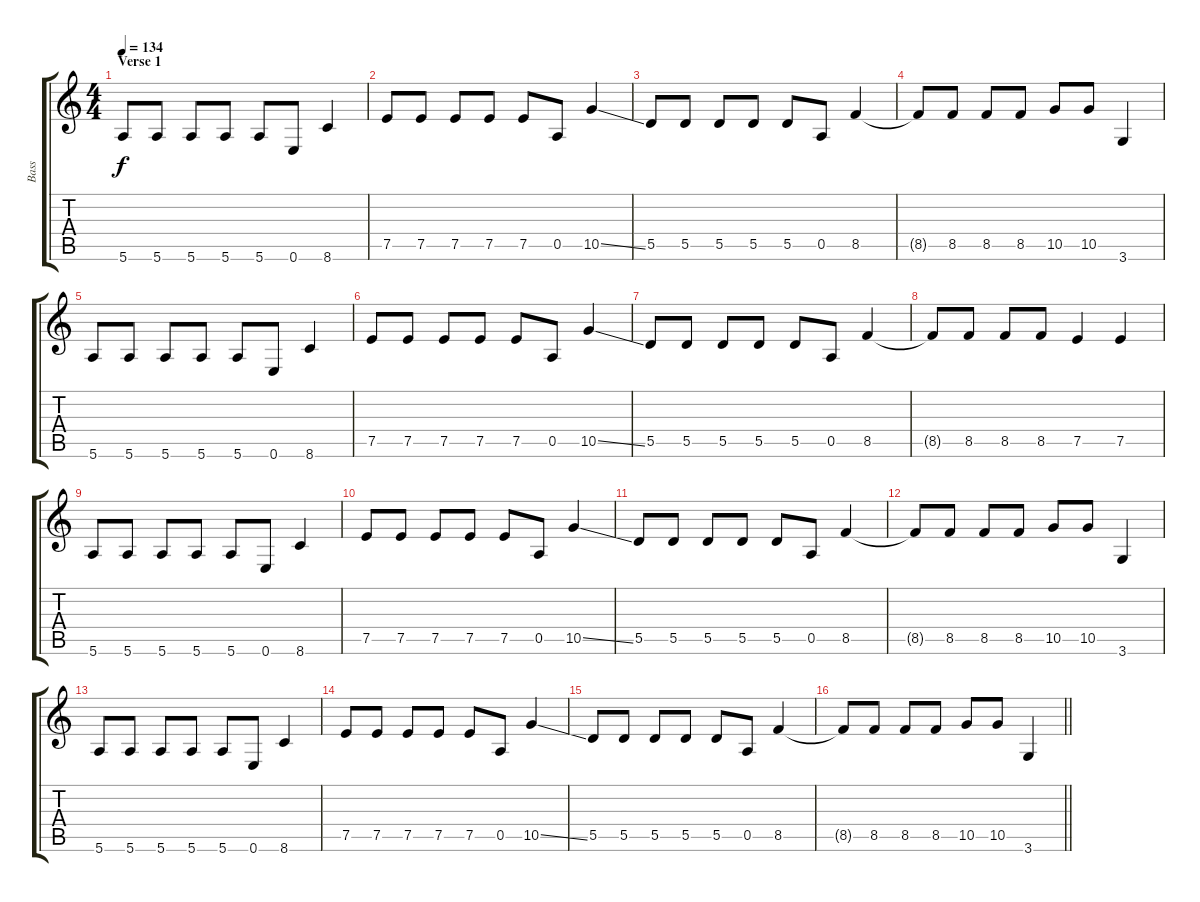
\track ("Bass" "Bass") {instrument electricbassfinger}
\staff {score tabs}
\tuning (E4 B3 G3 D3 A2 E2) {hide}
\ts (4 4)
\section ("" "Verse 1")
\tempo 134
\clef g2
\ks c
5.6.8{dy f volume 11} 5.6.8 5.6.8 5.6.8 5.6.8 0.6.8 8.6.4 |
7.5.8 7.5.8 7.5.8 7.5.8 7.5.8 0.5.8 10.5{ss}.4 |
5.5.8 5.5.8 5.5.8 5.5.8 5.5.8 0.5.8 8.5.4 |
8.5{t}.8 8.5.8 8.5.8 8.5.8 10.5.8 10.5.8 3.6.4 |
5.6.8 5.6.8 5.6.8 5.6.8 5.6.8 0.6.8 8.6.4 |
7.5.8 7.5.8 7.5.8 7.5.8 7.5.8 0.5.8 10.5{ss}.4 |
5.5.8 5.5.8 5.5.8 5.5.8 5.5.8 0.5.8 8.5.4 |
8.5{t}.8 8.5.8 8.5.8 8.5.8 7.5.4 7.5.4 |
5.6.8 5.6.8 5.6.8 5.6.8 5.6.8 0.6.8 8.6.4 |
7.5.8 7.5.8 7.5.8 7.5.8 7.5.8 0.5.8 10.5{ss}.4 |
5.5.8 5.5.8 5.5.8 5.5.8 5.5.8 0.5.8 8.5.4 |
8.5{t}.8 8.5.8 8.5.8 8.5.8 10.5.8 10.5.8 3.6.4 |
5.6.8 5.6.8 5.6.8 5.6.8 5.6.8 0.6.8 8.6.4 |
7.5.8 7.5.8 7.5.8 7.5.8 7.5.8 0.5.8 10.5{ss}.4 |
5.5.8 5.5.8 5.5.8 5.5.8 5.5.8 0.5.8 8.5.4 |
\barLineRight lightlight
8.5{t}.8 8.5.8 8.5.8 8.5.8 10.5.8 10.5.8 3.6.4
